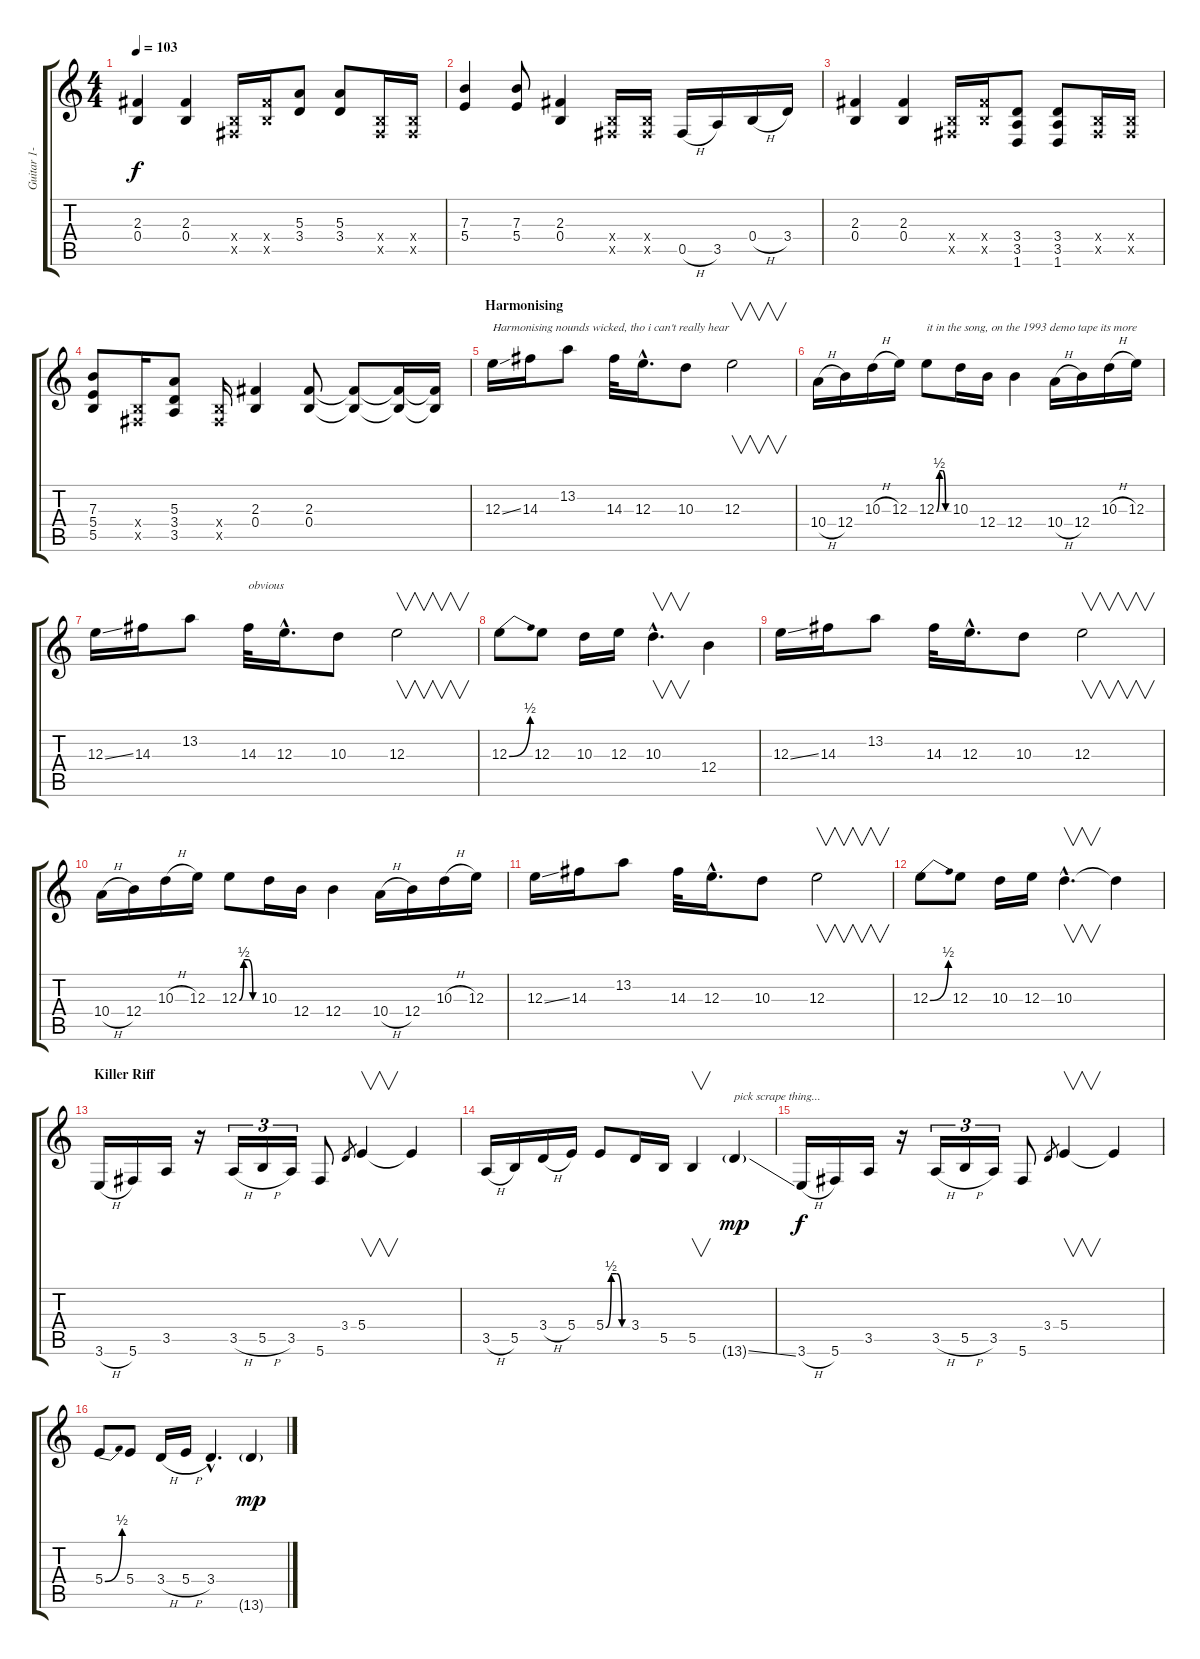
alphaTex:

\track ("Guitar 1- Pepper Keenan" "Guitar 1- ") {instrument electricguitarjazz}
\staff {score tabs}
\tuning (Db4 Ab3 E3 B2 Gb2 Db2) {hide}
\ts (4 4)
\tempo 103
\clef g2
\ks c
(2.3 0.4).4{dy f instrument distortionguitar} (2.3 0.4).4 (0.4{x} 0.5{x}).16 (7.4{x} 5.5{x}).16 (5.3 3.4).8 (5.3 3.4).8 (0.4{x} 0.5{x}).16 (0.4{x} 0.5{x}).16 |
(7.3 5.4).4 (7.3 5.4).8 (2.3 0.4).4 (0.4{x} 0.5{x}).16 (0.4{x} 0.5{x}).16 0.5{h}.16 3.5.16 0.4{h}.16 3.4.16 |
(2.3 0.4).4{instrument distortionguitar} (2.3 0.4).4 (0.4{x} 0.5{x}).16 (7.4{x} 5.5{x}).16 (3.4 3.5 1.6).8 (3.4 3.5 1.6).8 (0.4{x} 0.5{x}).16 (0.4{x} 0.5{x}).16 |
(7.3 5.4 5.5).8 (0.4{x} 0.5{x}).16 (5.3 3.4 3.5).8 (0.4{x} 0.5{x}).16 (2.3 0.4).4 (2.3 0.4).8{volume 0} (2.3{t} 0.4{t}).8 (2.3{t} 0.4{t}).16 (2.3{t} 0.4{t}).16 |
\section ("" "Harmonising")
12.3{ss}.16{txt "Harmonising nounds wicked, tho i can't really hear" volume 10 instrument overdrivenguitar} 14.3.16 13.2.8 14.3.32 12.3{hac}.16{d} 10.3.8 12.3.2{v} |
10.4{h}.16 12.4.16 10.3{h}.16 12.3.16 12.3{be (custom 0 0 15 2 30 2 45 0 60 0)}.8{txt "it in the song, on the 1993 demo tape its more "} 10.3.16 12.4.16 12.4.4 10.4{h}.16 12.4.16 10.3{h}.16 12.3.16 |
12.3{ss}.16 14.3.16 13.2.8 14.3.32{txt "obvious"} 12.3{hac}.16{d} 10.3.8 12.3.2{v} |
12.3{be (bend 0 0 60 2)}.8 12.3.8 10.3.16 12.3.16 10.3{hac}.4{v d} 12.4.4 |
12.3{ss}.16{volume 10 instrument overdrivenguitar} 14.3.16 13.2.8 14.3.32 12.3{hac}.16{d} 10.3.8 12.3.2{v} |
10.4{h}.16 12.4.16 10.3{h}.16 12.3.16 12.3{be (custom 0 0 15 2 30 2 45 0 60 0)}.8 10.3.16 12.4.16 12.4.4 10.4{h}.16 12.4.16 10.3{h}.16 12.3.16 |
12.3{ss}.16 14.3.16 13.2.8 14.3.32 12.3{hac}.16{d} 10.3.8 12.3.2{v} |
12.3{be (bend 0 0 60 2)}.8 12.3.8 10.3.16 12.3.16 10.3{hac}.4{v d} 10.3{t}.4 |
\section ("" "Killer Riff")
3.6{h}.16{instrument distortionguitar} 5.6.16 3.5.16 r.16 3.5{h}.16{tu (3 2)} 5.5{h}.16{tu (3 2)} 3.5.16{tu (3 2)} 5.6.8 3.4.8{gr} 5.4.4{v} 5.4{t}.4 |
3.5{h}.16 5.5.16 3.4{h}.16 5.4.16 5.4{be (custom 0 0 15 2 30 2 45 0 60 0)}.8 3.4.16 5.5.16 5.5.4{v} 13.6{ss g}.4{txt "pick scrape thing..." dy mp} |
3.6{h}.16{dy f instrument distortionguitar} 5.6.16 3.5.16 r.16 3.5{h}.16{tu (3 2)} 5.5{h}.16{tu (3 2)} 3.5.16{tu (3 2)} 5.6.8 3.4.8{gr} 5.4.4{v} 5.4{t}.4 |
5.4{be (bend 0 0 60 2)}.8 5.4.8 3.4{h}.16 5.4{h}.16 3.4{hac}.4{d} 13.6{ss g}.4{dy mp}
